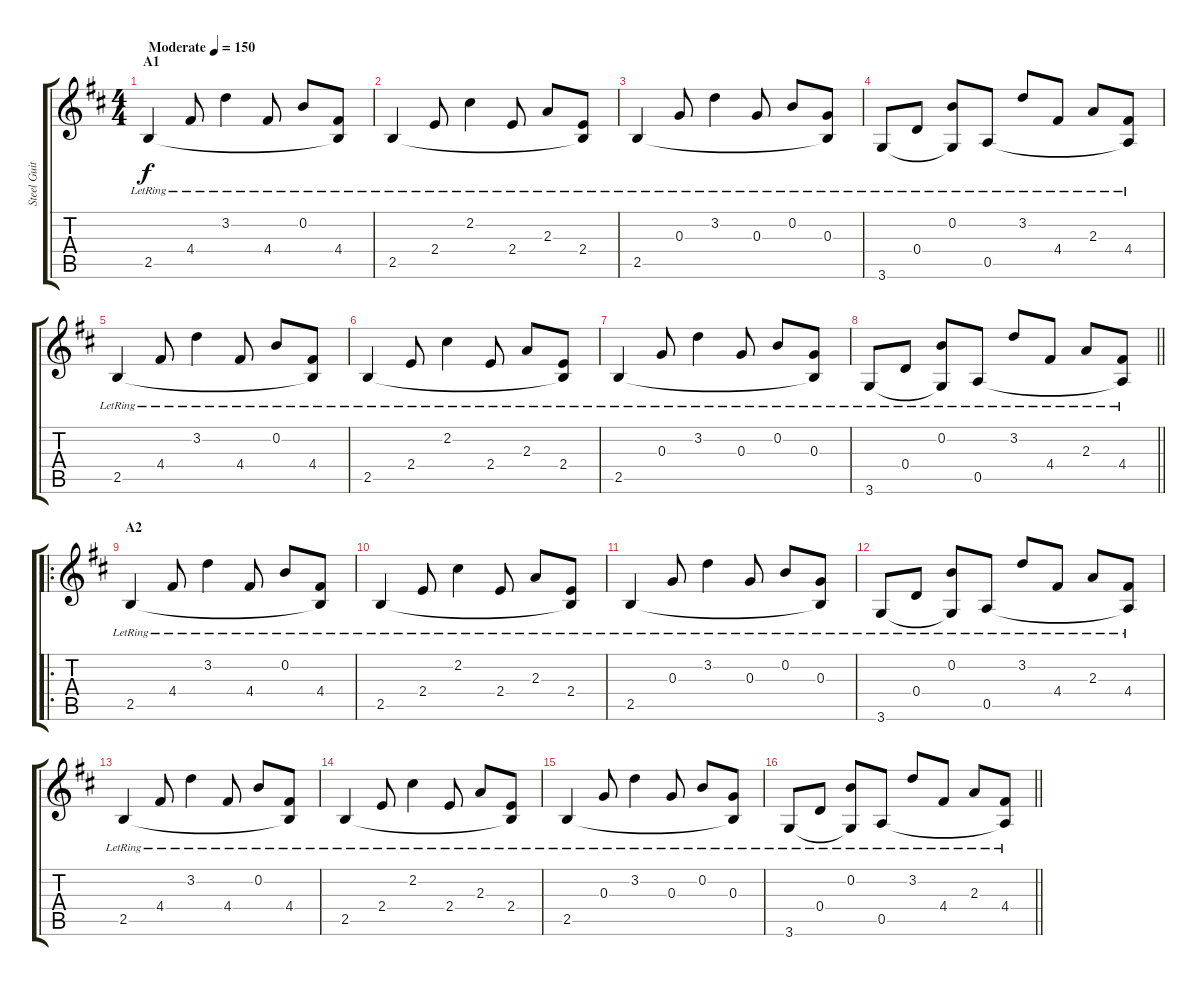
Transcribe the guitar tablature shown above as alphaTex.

\track ("Steel Guitar (L)" "Steel Guit") {instrument acousticguitarsteel}
\staff {score tabs}
\tuning (E4 B3 G3 D3 A2 E2) {hide}
\ts (4 4)
\section ("" "A1")
\tempo (150 "Moderate")
\clef g2
\ks d
2.5{lr}.4{dy f instrument acousticguitarsteel} 4.4{lr}.8 3.2{lr}.4 4.4{lr}.8 0.2{lr}.8 (4.4{lr} 2.5{t}).8 |
2.5{lr}.4 2.4{lr}.8 2.2{lr}.4 2.4{lr}.8 2.3{lr}.8 (2.4{lr} 2.5{t}).8 |
2.5{lr}.4 0.3{lr}.8 3.2{lr}.4 0.3{lr}.8 0.2{lr}.8 (0.3{lr} 2.5{t}).8 |
3.6{lr}.8 0.4{lr}.8 (0.2{lr} 3.6{t}).8 0.5{lr}.8 3.2{lr}.8 4.4{lr}.8 2.3{lr}.8 (4.4{lr} 0.5{t}).8 |
2.5{lr}.4 4.4{lr}.8 3.2{lr}.4 4.4{lr}.8 0.2{lr}.8 (4.4{lr} 2.5{t}).8 |
2.5{lr}.4 2.4{lr}.8 2.2{lr}.4 2.4{lr}.8 2.3{lr}.8 (2.4{lr} 2.5{t}).8 |
2.5{lr}.4 0.3{lr}.8 3.2{lr}.4 0.3{lr}.8 0.2{lr}.8 (0.3{lr} 2.5{t}).8 |
\barLineRight lightlight
3.6{lr}.8 0.4{lr}.8 (0.2{lr} 3.6{t}).8 0.5{lr}.8 3.2{lr}.8 4.4{lr}.8 2.3{lr}.8 (4.4{lr} 0.5{t}).8 |
\ro
\section ("" "A2")
2.5{lr}.4 4.4{lr}.8 3.2{lr}.4 4.4{lr}.8 0.2{lr}.8 (4.4{lr} 2.5{t}).8 |
2.5{lr}.4 2.4{lr}.8 2.2{lr}.4 2.4{lr}.8 2.3{lr}.8 (2.4{lr} 2.5{t}).8 |
2.5{lr}.4 0.3{lr}.8 3.2{lr}.4 0.3{lr}.8 0.2{lr}.8 (0.3{lr} 2.5{t}).8 |
3.6{lr}.8 0.4{lr}.8 (0.2{lr} 3.6{t}).8 0.5{lr}.8 3.2{lr}.8 4.4{lr}.8 2.3{lr}.8 (4.4{lr} 0.5{t}).8 |
2.5{lr}.4 4.4{lr}.8 3.2{lr}.4 4.4{lr}.8 0.2{lr}.8 (4.4{lr} 2.5{t}).8 |
2.5{lr}.4 2.4{lr}.8 2.2{lr}.4 2.4{lr}.8 2.3{lr}.8 (2.4{lr} 2.5{t}).8 |
2.5{lr}.4 0.3{lr}.8 3.2{lr}.4 0.3{lr}.8 0.2{lr}.8 (0.3{lr} 2.5{t}).8 |
\barLineRight lightlight
3.6{lr}.8 0.4{lr}.8 (0.2{lr} 3.6{t}).8 0.5{lr}.8 3.2{lr}.8 4.4{lr}.8 2.3{lr}.8 (4.4{lr} 0.5{t}).8
